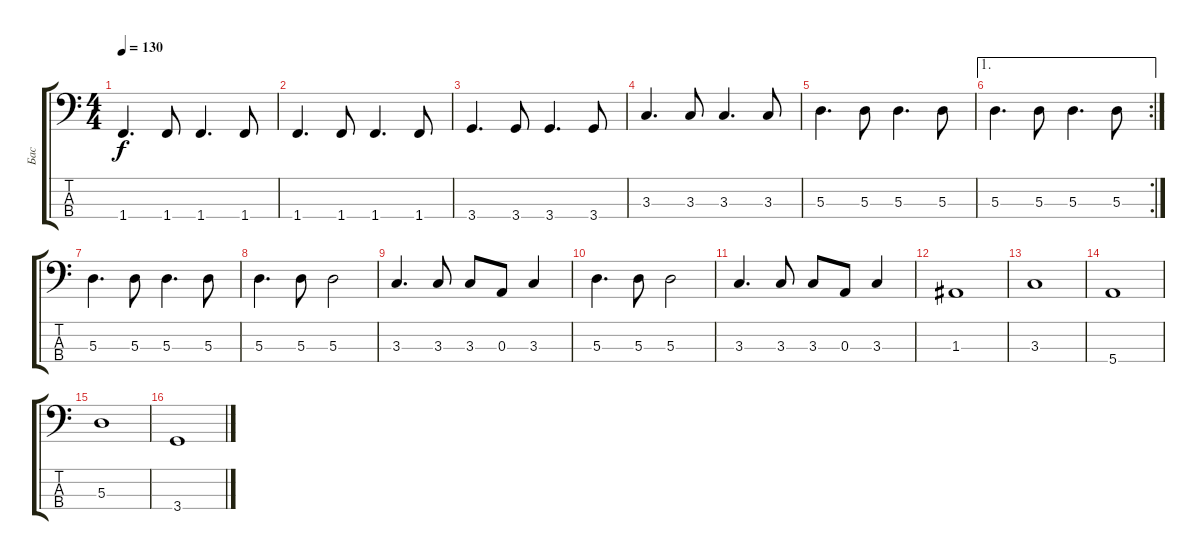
\track ("Бас" "Бас") {instrument electricbassfinger}
\staff {score tabs}
\tuning (G2 D2 A1 E1) {hide}
\ts (4 4)
\tempo 130
\clef f4
\ks c
1.4.4{d dy f} 1.4.8 1.4.4{d} 1.4.8 |
1.4.4{d} 1.4.8 1.4.4{d} 1.4.8 |
3.4.4{d} 3.4.8 3.4.4{d} 3.4.8 |
3.3.4{d} 3.3.8 3.3.4{d} 3.3.8 |
5.3.4{d} 5.3.8 5.3.4{d} 5.3.8 |
\ae 1
\rc 2
5.3.4{d} 5.3.8 5.3.4{d} 5.3.8 |
5.3.4{d} 5.3.8 5.3.4{d} 5.3.8 |
5.3.4{d} 5.3.8 5.3.2 |
3.3.4{d} 3.3.8 3.3.8 0.3.8 3.3.4 |
5.3.4{d} 5.3.8 5.3.2 |
3.3.4{d} 3.3.8 3.3.8 0.3.8 3.3.4 |
1.3.1 |
3.3.1 |
5.4.1 |
5.3.1 |
3.4.1
